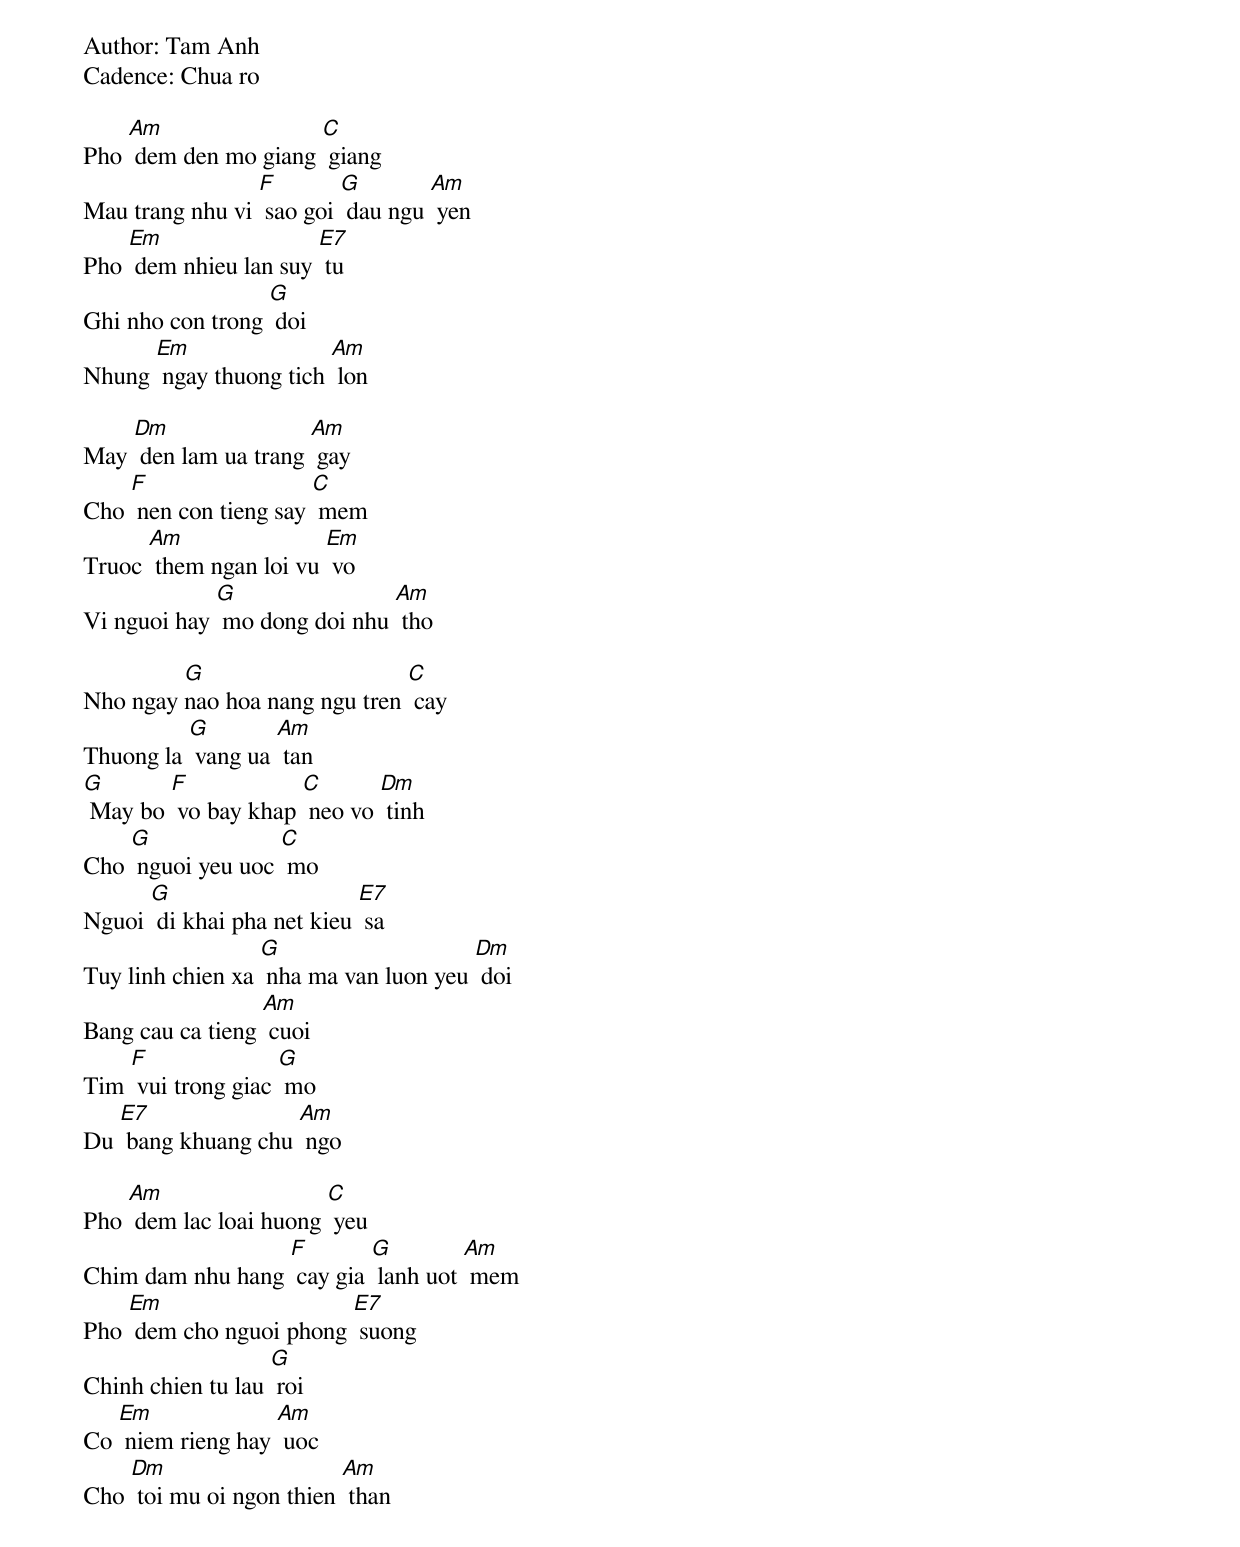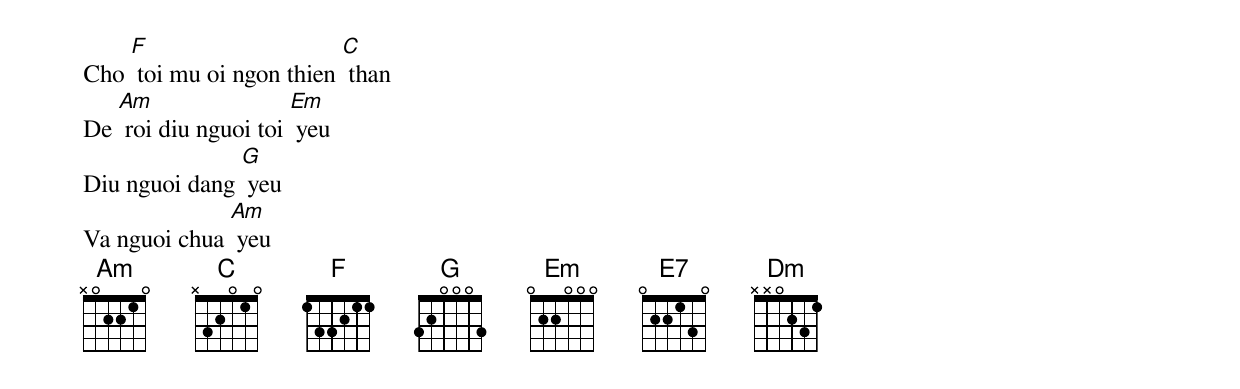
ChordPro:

Author: Tam Anh
Cadence: Chua ro

Pho [Am] dem den mo giang [C] giang
Mau trang nhu vi [F] sao goi [G] dau ngu [Am] yen
Pho [Em] dem nhieu lan suy [E7] tu
Ghi nho con trong [G] doi
Nhung [Em] ngay thuong tich [Am] lon

May [Dm] den lam ua trang [Am] gay
Cho [F] nen con tieng say [C] mem
Truoc [Am] them ngan loi vu [Em] vo
Vi nguoi hay [G] mo dong doi nhu [Am] tho

Nho ngay [G ]nao hoa nang ngu tren [C] cay
Thuong la [G] vang ua [Am] tan
[G] May bo [F] vo bay khap [C] neo vo [Dm] tinh
Cho [G] nguoi yeu uoc [C] mo
Nguoi [G] di khai pha net kieu [E7] sa
Tuy linh chien xa [G] nha ma van luon yeu [Dm] doi
Bang cau ca tieng [Am] cuoi
Tim [F] vui trong giac [G] mo
Du [E7] bang khuang chu [Am] ngo

Pho [Am] dem lac loai huong [C] yeu
Chim dam nhu hang [F] cay gia [G] lanh uot [Am] mem
Pho [Em] dem cho nguoi phong [E7] suong
Chinh chien tu lau [G] roi
Co [Em] niem rieng hay [Am] uoc
Cho [Dm] toi mu oi ngon thien [Am] than
Cho [F] toi mu oi ngon thien [C] than
De [Am] roi diu nguoi toi [Em] yeu
Diu nguoi dang [G] yeu
Va nguoi chua [Am] yeu
